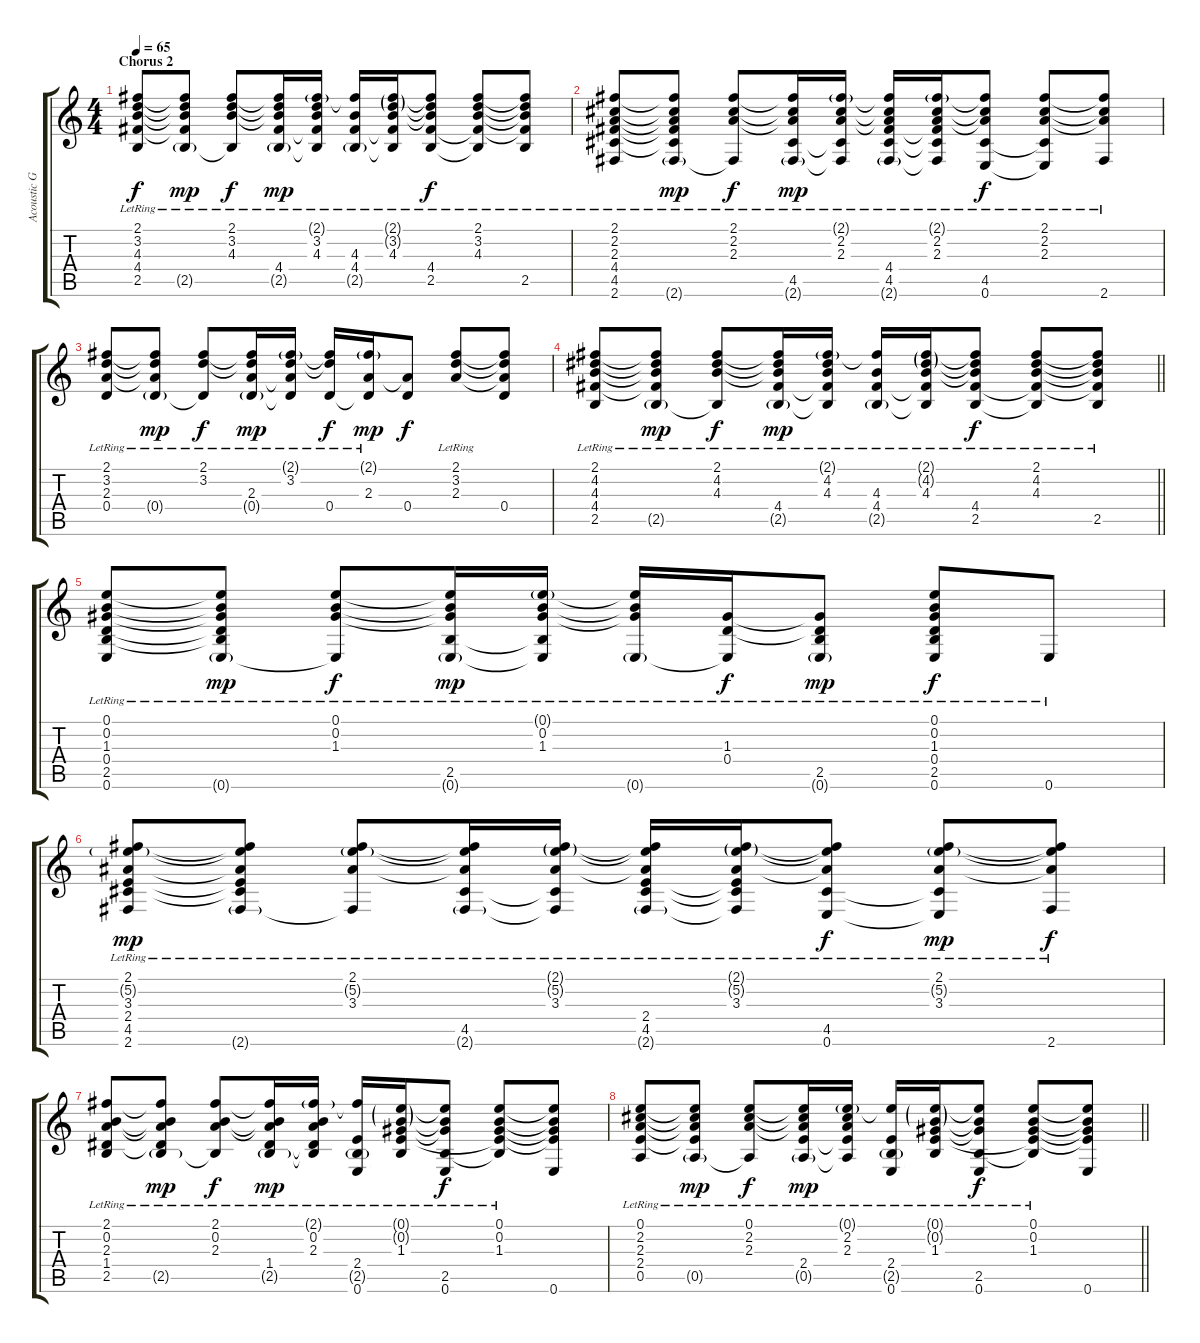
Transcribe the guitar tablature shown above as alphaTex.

\track ("Acoustic Guitar" "Acoustic G") {instrument acousticguitarsteel}
\staff {score tabs}
\tuning (E4 B3 G3 D3 A2 E2) {hide}
\ts (4 4)
\section ("" "Chorus 2")
\tempo 65
\clef g2
\ks c
(2.1{lr} 3.2{lr} 4.3{lr} 4.4{lr} 2.5{lr}).8{dy f} (2.1{t} 3.2{t} 4.3{t} 4.4{t} 2.5{g lr}).8{dy mp} (2.1{lr} 3.2{lr} 4.3{lr} 2.5{t}).8{dy f} (2.1{t} 3.2{t} 4.3{t} 4.4{lr} 2.5{g lr}).16{dy mp} (2.1{g lr} 3.2{lr} 4.3{lr} 4.4{t} 2.5{t}).16 (2.1{t} 4.3{lr} 4.4{lr} 2.5{g lr}).16 (2.1{g lr} 3.2{g lr} 4.3{lr} 4.4{t} 2.5{t}).16 (2.1{t} 3.2{t} 4.3{t} 4.4{lr} 2.5{lr}).8{dy f} (2.1{lr} 3.2{lr} 4.3{lr} 4.4{t} 2.5{t}).8 (2.1{t} 3.2{t} 4.3{t} 4.4{t} 2.5{lr}).8 |
(2.1{lr} 2.2{lr} 2.3{lr} 4.4{lr} 4.5{lr} 2.6{lr}).8 (2.1{t} 2.2{t} 2.3{t} 4.4{t} 4.5{t} 2.6{g lr}).8{dy mp} (2.1{lr} 2.2{lr} 2.3{lr} 2.6{t}).8{dy f} (2.1{t} 2.2{t} 2.3{t} 4.5{lr} 2.6{g lr}).16{dy mp} (2.1{g lr} 2.2{lr} 2.3{lr} 4.5{t} 2.6{t}).16 (2.1{t} 2.2{t} 2.3{t} 4.4{lr} 4.5{lr} 2.6{g lr}).16 (2.1{g lr} 2.2{lr} 2.3{lr} 4.4{t} 4.5{t} 2.6{t}).16 (2.1{t} 2.2{t} 2.3{t} 4.5{lr} 0.6{lr}).8{dy f} (2.1{lr} 2.2{lr} 2.3{lr} 4.5{t} 0.6{t}).8 (2.1{t} 2.2{t} 2.3{t} 2.6{lr}).8 |
(2.1{lr} 3.2{lr} 2.3{lr} 0.4{lr}).8 (2.1{t} 3.2{t} 2.3{t} 0.4{g lr}).8{dy mp} (2.1{lr} 3.2{lr} 0.4{t}).8{dy f} (2.1{t} 3.2{t} 2.3{lr} 0.4{g lr}).16{dy mp} (2.1{g lr} 3.2{lr} 2.3{t} 0.4{t}).16 (2.1{t} 3.2{t} 0.4{lr}).16{dy f} (2.1{g} 2.3{lr} 0.4{t}).16{dy mp} (2.3{t} 0.4).8{dy f} (2.1{lr} 3.2{lr} 2.3{lr}).8 (2.1{t} 3.2{t} 2.3{t} 0.4).8 |
\barLineRight lightlight
(2.1{lr} 4.2{lr} 4.3{lr} 4.4{lr} 2.5{lr}).8 (2.1{t} 4.2{t} 4.3{t} 4.4{t} 2.5{g lr}).8{dy mp} (2.1{lr} 4.2{lr} 4.3{lr} 2.5{t}).8{dy f} (2.1{t} 4.2{t} 4.3{t} 4.4{lr} 2.5{g lr}).16{dy mp} (2.1{g lr} 4.2{lr} 4.3{lr} 4.4{t} 2.5{t}).16 (2.1{t} 4.3{lr} 4.4{lr} 2.5{g lr}).16 (2.1{g lr} 4.2{g lr} 4.3{lr} 4.4{t} 2.5{t}).16 (2.1{t} 4.2{t} 4.3{t} 4.4{lr} 2.5{lr}).8{dy f} (2.1{lr} 4.2{lr} 4.3{lr} 4.4{t} 2.5{t}).8 (2.1{t} 4.2{t} 4.3{t} 4.4{t} 2.5{lr}).8 |
(0.1{lr} 0.2{lr} 1.3{lr} 0.4{lr} 2.5{lr} 0.6{lr}).8 (0.1{t} 0.2{t} 1.3{t} 0.4{t} 2.5{t} 0.6{g lr}).8{dy mp} (0.1{lr} 0.2{lr} 1.3{lr} 0.6{t}).8{dy f} (0.1{t} 0.2{t} 1.3{t} 2.5{lr} 0.6{g lr}).16{dy mp} (0.1{g lr} 0.2{lr} 1.3{lr} 2.5{t} 0.6{t}).16 (0.1{t} 0.2{t} 1.3{t} 0.6{g lr}).16 (1.3{lr} 0.4{lr} 0.6{t}).16{dy f} (1.3{t} 0.4{t} 2.5{lr} 0.6{g lr}).8{dy mp} (0.1{lr} 0.2{lr} 1.3{lr} 0.4{lr} 2.5{lr} 0.6{lr}).8{dy f} 0.6{lr}.8 |
(2.1{lr} 5.2{g lr} 3.3{lr} 2.4{lr} 4.5{lr} 2.6{lr}).8{dy mp} (2.1{t} 5.2{t} 3.3{t} 2.4{t} 4.5{t} 2.6{g lr}).8 (2.1{lr} 5.2{g lr} 3.3{lr} 2.6{t}).8 (2.1{t} 5.2{t} 3.3{t} 4.5{lr} 2.6{g lr}).16 (2.1{g lr} 5.2{g lr} 3.3{lr} 4.5{t} 2.6{t}).16 (2.1{t} 5.2{t} 3.3{t} 2.4{lr} 4.5{lr} 2.6{g lr}).16 (2.1{g lr} 5.2{g lr} 3.3{lr} 2.4{t} 4.5{t} 2.6{t}).16 (2.1{t} 5.2{t} 3.3{t} 4.5{lr} 0.6{lr}).8{dy f} (2.1{lr} 5.2{g lr} 3.3{lr} 4.5{t} 0.6{t}).8{dy mp} (2.1{t} 5.2{t} 3.3{t} 2.6{lr}).8{dy f} |
(2.1{lr} 0.2{lr} 2.3{lr} 1.4{lr} 2.5{lr}).8 (2.1{t} 0.2{t} 2.3{t} 1.4{t} 2.5{g lr}).8{dy mp} (2.1{lr} 0.2{lr} 2.3{lr} 2.5{t}).8{dy f} (2.1{t} 0.2{t} 2.3{t} 1.4{lr} 2.5{g lr}).16{dy mp} (2.1{g lr} 0.2{lr} 2.3{lr} 1.4{t} 2.5{t}).16 (2.1{t} 2.4{lr} 2.5{g lr} 0.6).16 (0.1{g lr} 0.2{g lr} 1.3{lr} 2.4{t} 2.5{t}).16 (0.1{t} 0.2{t} 1.3{t} 2.5{lr} 0.6).8{dy f} (0.1{lr} 0.2{lr} 1.3{lr} 2.4{t} 2.5{t}).8 (0.1{t} 0.2{t} 1.3{t} 2.4{t} 0.6).8 |
\barLineRight lightlight
(0.1{lr} 2.2{lr} 2.3{lr} 2.4{lr} 0.5{lr}).8 (0.1{t} 2.2{t} 2.3{t} 2.4{t} 0.5{g lr}).8{dy mp} (0.1{lr} 2.2{lr} 2.3{lr} 0.5{t}).8{dy f} (0.1{t} 2.2{t} 2.3{t} 2.4{lr} 0.5{g lr}).16{dy mp} (0.1{g lr} 2.2{lr} 2.3{lr} 2.4{t} 0.5{t}).16 (0.1{t} 2.4{lr} 2.5{g lr} 0.6).16 (0.1{g lr} 0.2{g lr} 1.3{lr} 2.4{t} 2.5{t}).16 (0.1{t} 0.2{t} 1.3{t} 2.5{lr} 0.6).8{dy f} (0.1{lr} 0.2{lr} 1.3{lr} 2.4{t} 2.5{t}).8 (0.1{t} 0.2{t} 1.3{t} 2.4{t} 0.6).8
